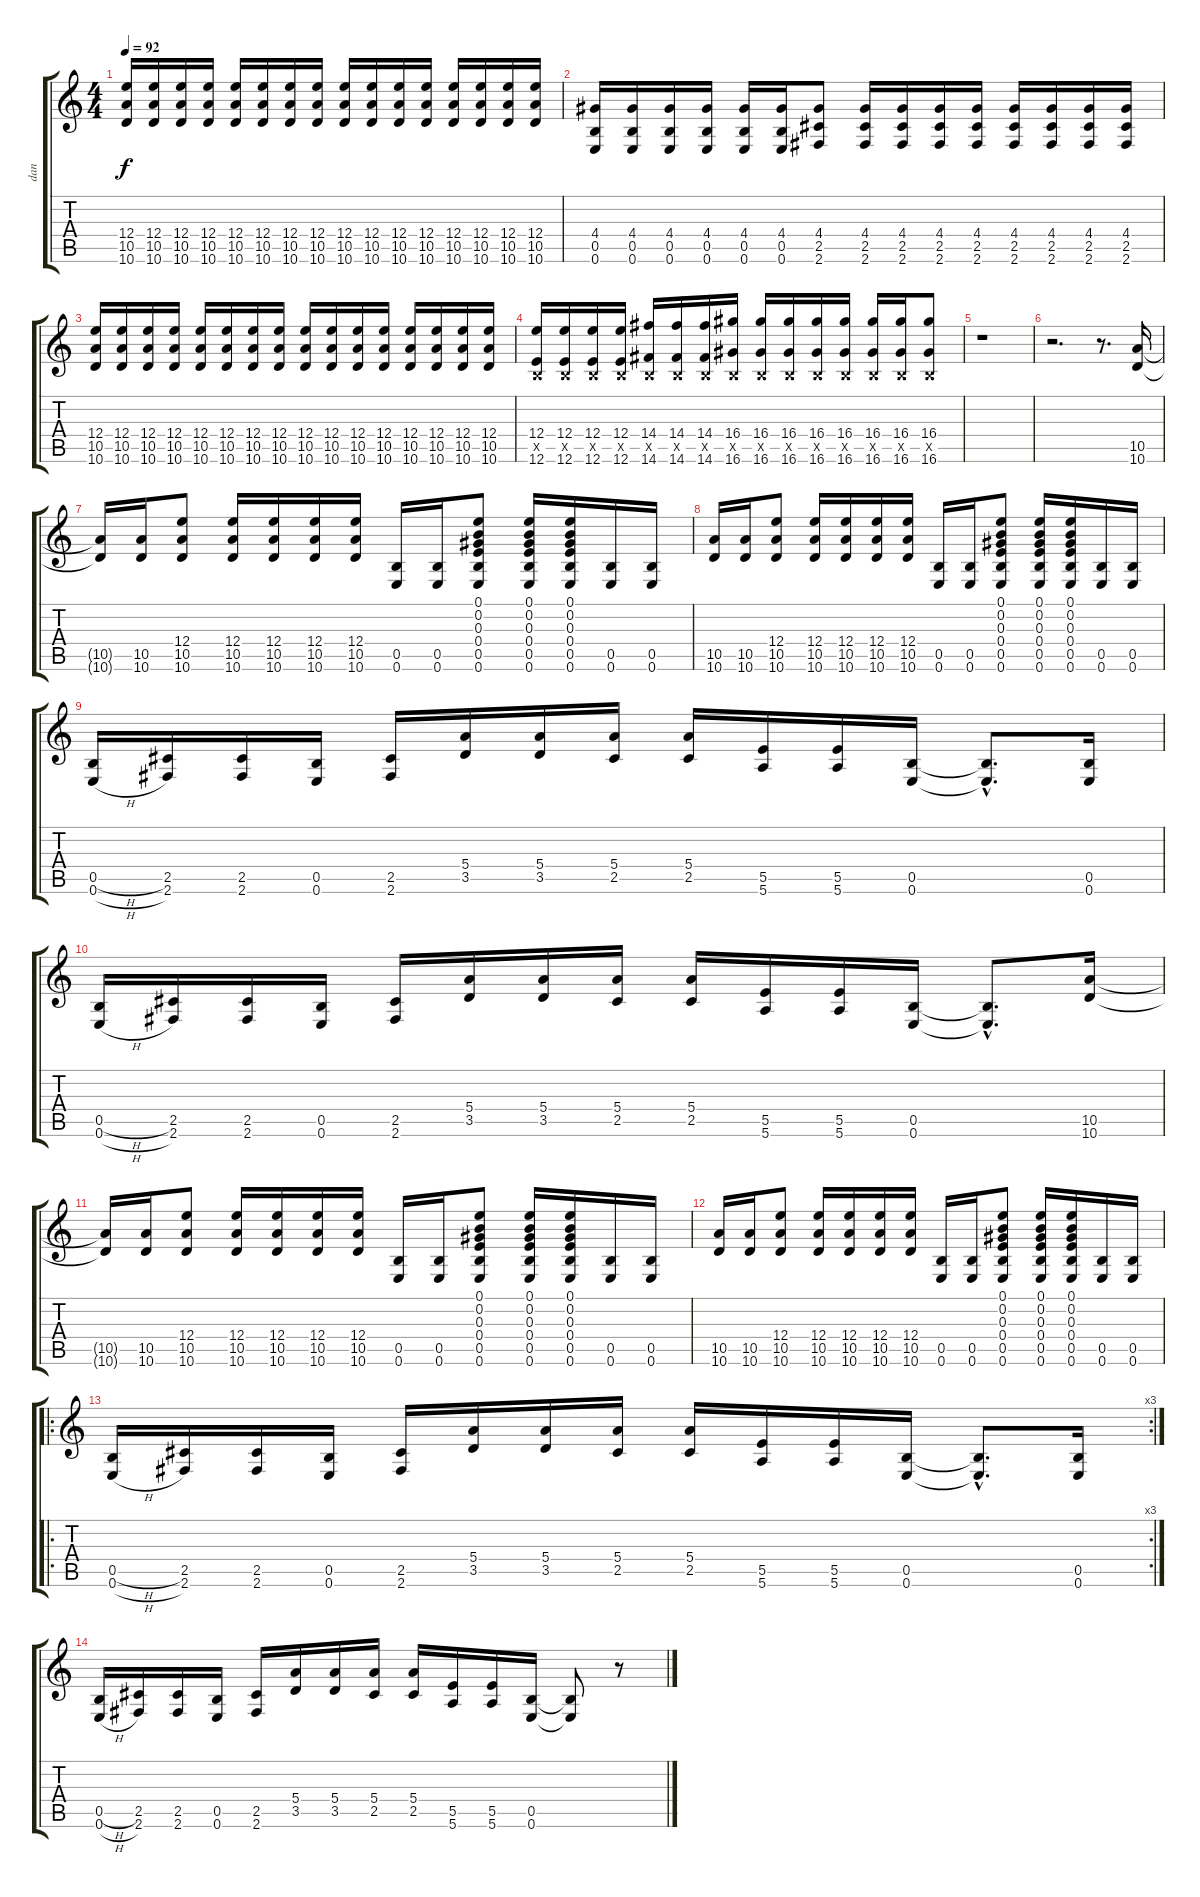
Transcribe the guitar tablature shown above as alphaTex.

\track ("dan" "dan") {instrument distortionguitar}
\staff {score tabs}
\tuning (E4 B3 Ab3 E3 B2 E2) {hide}
\ts (4 4)
\tempo 92
\clef g2
\ks c
(12.4 10.5 10.6).16{dy f} (12.4 10.5 10.6).16 (12.4 10.5 10.6).16 (12.4 10.5 10.6).16 (12.4 10.5 10.6).16 (12.4 10.5 10.6).16 (12.4 10.5 10.6).16 (12.4 10.5 10.6).16 (12.4 10.5 10.6).16 (12.4 10.5 10.6).16 (12.4 10.5 10.6).16 (12.4 10.5 10.6).16 (12.4 10.5 10.6).16 (12.4 10.5 10.6).16 (12.4 10.5 10.6).16 (12.4 10.5 10.6).16 |
(4.4 0.5 0.6).16 (4.4 0.5 0.6).16 (4.4 0.5 0.6).16 (4.4 0.5 0.6).16 (4.4 0.5 0.6).16 (4.4 0.5 0.6).16 (4.4 2.5 2.6).8 (4.4 2.5 2.6).16 (4.4 2.5 2.6).16 (4.4 2.5 2.6).16 (4.4 2.5 2.6).16 (4.4 2.5 2.6).16 (4.4 2.5 2.6).16 (4.4 2.5 2.6).16 (4.4 2.5 2.6).16 |
(12.4 10.5 10.6).16 (12.4 10.5 10.6).16 (12.4 10.5 10.6).16 (12.4 10.5 10.6).16 (12.4 10.5 10.6).16 (12.4 10.5 10.6).16 (12.4 10.5 10.6).16 (12.4 10.5 10.6).16 (12.4 10.5 10.6).16 (12.4 10.5 10.6).16 (12.4 10.5 10.6).16 (12.4 10.5 10.6).16 (12.4 10.5 10.6).16 (12.4 10.5 10.6).16 (12.4 10.5 10.6).16 (12.4 10.5 10.6).16 |
(12.4 0.5{x} 12.6).16 (12.4 0.5{x} 12.6).16 (12.4 0.5{x} 12.6).16 (12.4 0.5{x} 12.6).16 (14.4 0.5{x} 14.6).16 (14.4 0.5{x} 14.6).16 (14.4 0.5{x} 14.6).16 (16.4 0.5{x} 16.6).16 (16.4 0.5{x} 16.6).16 (16.4 0.5{x} 16.6).16 (16.4 0.5{x} 16.6).16 (16.4 0.5{x} 16.6).16 (16.4 0.5{x} 16.6).16 (16.4 0.5{x} 16.6).16 (16.4 0.5{x} 16.6).8 |
r.1 |
r.2{d} r.8{d} (10.5 10.6).16 |
(10.5{t} 10.6{t}).16 (10.5 10.6).16 (12.4 10.5 10.6).8 (12.4 10.5 10.6).16 (12.4 10.5 10.6).16 (12.4 10.5 10.6).16 (12.4 10.5 10.6).16 (0.5 0.6).16 (0.5 0.6).16 (0.1 0.2 0.3 0.4 0.5 0.6).8 (0.1 0.2 0.3 0.4 0.5 0.6).16 (0.1 0.2 0.3 0.4 0.5 0.6).16 (0.5 0.6).16 (0.5 0.6).16 |
(10.5 10.6).16 (10.5 10.6).16 (12.4 10.5 10.6).8 (12.4 10.5 10.6).16 (12.4 10.5 10.6).16 (12.4 10.5 10.6).16 (12.4 10.5 10.6).16 (0.5 0.6).16 (0.5 0.6).16 (0.1 0.2 0.3 0.4 0.5 0.6).8 (0.1 0.2 0.3 0.4 0.5 0.6).16 (0.1 0.2 0.3 0.4 0.5 0.6).16 (0.5 0.6).16 (0.5 0.6).16 |
(0.5{h} 0.6{h}).16 (2.5 2.6).16 (2.5 2.6).16 (0.5 0.6).16 (2.5 2.6).16 (5.4 3.5).16 (5.4 3.5).16 (5.4 2.5).16 (5.4 2.5).16 (5.5 5.6).16 (5.5 5.6).16 (0.5 0.6).16 (0.5{hac t} 0.6{hac t}).8{d} (0.5 0.6).16 |
(0.5{h} 0.6{h}).16 (2.5 2.6).16 (2.5 2.6).16 (0.5 0.6).16 (2.5 2.6).16 (5.4 3.5).16 (5.4 3.5).16 (5.4 2.5).16 (5.4 2.5).16 (5.5 5.6).16 (5.5 5.6).16 (0.5 0.6).16 (0.5{hac t} 0.6{hac t}).8{d} (10.5 10.6).16 |
(10.5{t} 10.6{t}).16 (10.5 10.6).16 (12.4 10.5 10.6).8 (12.4 10.5 10.6).16 (12.4 10.5 10.6).16 (12.4 10.5 10.6).16 (12.4 10.5 10.6).16 (0.5 0.6).16 (0.5 0.6).16 (0.1 0.2 0.3 0.4 0.5 0.6).8 (0.1 0.2 0.3 0.4 0.5 0.6).16 (0.1 0.2 0.3 0.4 0.5 0.6).16 (0.5 0.6).16 (0.5 0.6).16 |
(10.5 10.6).16 (10.5 10.6).16 (12.4 10.5 10.6).8 (12.4 10.5 10.6).16 (12.4 10.5 10.6).16 (12.4 10.5 10.6).16 (12.4 10.5 10.6).16 (0.5 0.6).16 (0.5 0.6).16 (0.1 0.2 0.3 0.4 0.5 0.6).8 (0.1 0.2 0.3 0.4 0.5 0.6).16 (0.1 0.2 0.3 0.4 0.5 0.6).16 (0.5 0.6).16 (0.5 0.6).16 |
\ro
\rc 3
(0.5{h} 0.6{h}).16 (2.5 2.6).16 (2.5 2.6).16 (0.5 0.6).16 (2.5 2.6).16 (5.4 3.5).16 (5.4 3.5).16 (5.4 2.5).16 (5.4 2.5).16 (5.5 5.6).16 (5.5 5.6).16 (0.5 0.6).16 (0.5{hac t} 0.6{hac t}).8{d} (0.5 0.6).16 |
(0.5{h} 0.6{h}).16 (2.5 2.6).16 (2.5 2.6).16 (0.5 0.6).16 (2.5 2.6).16 (5.4 3.5).16 (5.4 3.5).16 (5.4 2.5).16 (5.4 2.5).16 (5.5 5.6).16 (5.5 5.6).16 (0.5 0.6).16 (0.5{t} 0.6{t}).8 r.8
